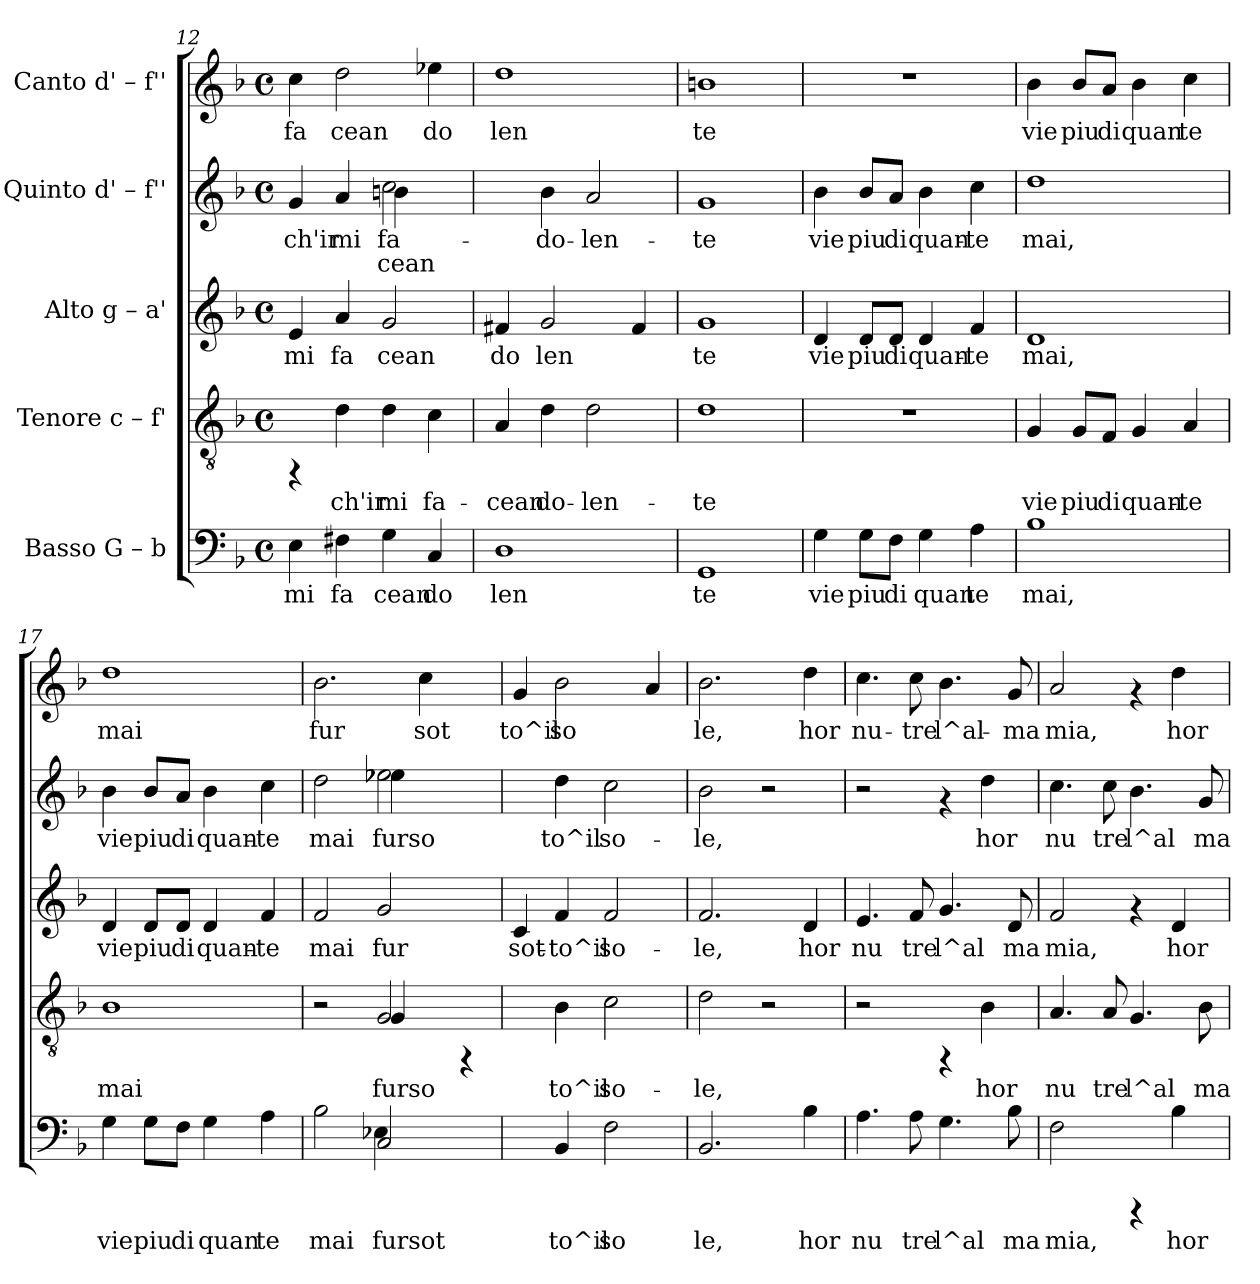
**kern	**text	**kern	**text	**kern	**text	**kern	**text	**text	**kern	**text
*part5	*part5	*part4	*part4	*part3	*part3	*part2	*part2	*part2	*part1	*part1
*staff5	*staff5	*staff4	*staff4	*staff3	*staff3	*staff2	*staff2	*staff2	*staff1	*staff1
*I"Basso  G – b	*	*I"Tenore  c – f'	*	*I"Alto  g – a'	*	*I"Quinto  d' – f''	*	*	*I"Canto  d' – f''	*
*clefF4	*	*clefGv2	*	*clefG2	*	*clefG2	*	*	*clefG2	*
*k[b-]	*	*k[b-]	*	*k[b-]	*	*k[b-]	*	*	*k[b-]	*
*F:	*	*F:	*	*F:	*	*F:	*	*	*F:	*
*M4/4	*	*M4/4	*	*M4/4	*	*M4/4	*	*	*M4/4	*
*met(c)	*	*met(c)	*	*met(c)	*	*met(c)	*	*	*met(c)	*
=12	=12	=12	=12	=12	=12	=12	=12	=12	=12	=12
!	!LO:LY:b:cj	!	!	!	!LO:LY:b:rj	!	!LO:LY:b:rj	!LO:LY:b:rj	!	!LO:LY:b:rj
*	*	*	*	*	*	*^	*	*	*	*
4E\	mi	4rFF	.	4e/	mi	4g/	2ryy	ch'ir	-	4cc\	fa
!	!LO:LY:b:cj	!	!LO:LY:b:rj	!	!LO:LY:b:rj	!	!	!LO:LY:b:rj	!LO:LY:b:rj	!	!LO:LY:b:rj
4F#X\	fa	4d\	ch'ir	4a/	fa	4a/	.	-mi	-	2dd\	cean
!	!LO:LY:b:cj	!	!LO:LY:b:rj	!	!LO:LY:b:rj	!	!	!LO:LY:b:rj	!LO:LY:b:rj	!	!
4G\	cean	4d\	mi	2g/	cean	2cc\	4bn\	-fa-	-cean	.	.
!	!LO:LY:b:cj	!	!LO:LY:b:rj	!	!	!	!	!	!	!	!LO:LY:b:rj
4C/	do	4c\	fa-	.	.	.	4ryy	.	.	4ee-X\	do
=13	=13	=13	=13	=13	=13	=13	=13	=13	=13	=13	=13
!	!LO:LY:b:cj	!	!LO:LY:b:rj	!	!LO:LY:b:rj	!	!	!	!	!	!LO:LY:b:rj
*	*	*	*	*	*	*v	*v	*	*	*	*
1D	len	4A/	-cean	4f#X/	do	4ryy	.	.	1dd	len
!	!	!	!LO:LY:b:rj	!	!LO:LY:b:rj	!	!LO:LY:b:rj	!	!	!
.	.	4d\	do-	2g/	len	4b-\	do-	.	.	.
!	!	!	!LO:LY:b:rj	!	!	!	!LO:LY:b:rj	!	!	!
.	.	2d\	-len-	.	.	2a/	-len-	.	.	.
!	!	!	!	!	!LO:LY:b:rj	!	!	!	!	!
.	.	.	.	4f#/	.	.	.	.	.	.
!!LO:PB:g=z
=14	=14	=14	=14	=14	=14	=14	=14	=14	=14	=14
!	!LO:LY:b:cj	!	!LO:LY:b:rj	!	!LO:LY:b:rj	!	!LO:LY:b:rj	!	!	!LO:LY:b:rj
1GG	te	1d	-te	1g	te	1g	-te	.	1bn	te
=15	=15	=15	=15	=15	=15	=15	=15	=15	=15	=15
!	!LO:LY:b:cj	!	!	!	!LO:LY:b:rj	!	!LO:LY:b:rj	!	!	!
4G\	vie	1r	.	4d/	vie	4b-\	vie	.	1r	.
!	!LO:LY:b:cj	!	!	!	!LO:LY:b:rj	!	!LO:LY:b:rj	!	!	!
8G\L	piu	.	.	8d/L	piu	8b-/L	piu	.	.	.
!	!LO:LY:b:cj	!	!	!	!LO:LY:b:rj	!	!LO:LY:b:rj	!	!	!
8F\J	di	.	.	8d/J	di	8a/J	di	.	.	.
!	!LO:LY:b:cj	!	!	!	!LO:LY:b:rj	!	!LO:LY:b:rj	!	!	!
4G\	quan	.	.	4d/	quan-	4b-\	quan-	.	.	.
!	!LO:LY:b:cj	!	!	!	!LO:LY:b:rj	!	!LO:LY:b:rj	!	!	!
4A\	te	.	.	4f/	-te	4cc\	-te	.	.	.
=16	=16	=16	=16	=16	=16	=16	=16	=16	=16	=16
!	!LO:LY:b:cj	!	!LO:LY:b:rj	!	!LO:LY:b:rj	!	!LO:LY:b:rj	!	!	!LO:LY:b:rj
1B-	mai,	4G/	vie	1d	mai,	1dd	mai,	.	4b-\	vie
!	!	!	!LO:LY:b:rj	!	!	!	!	!	!	!LO:LY:b:rj
.	.	8G/L	piu	.	.	.	.	.	8b-/L	piu
!	!	!	!LO:LY:b:rj	!	!	!	!	!	!	!LO:LY:b:rj
.	.	8F/J	di	.	.	.	.	.	8a/J	di
!	!	!	!LO:LY:b:rj	!	!	!	!	!	!	!LO:LY:b:rj
.	.	4G/	quan-	.	.	.	.	.	4b-\	quan
!	!	!	!LO:LY:b:rj	!	!	!	!	!	!	!LO:LY:b:rj
.	.	4A/	-te	.	.	.	.	.	4cc\	te
=17	=17	=17	=17	=17	=17	=17	=17	=17	=17	=17
!	!LO:LY:b:cj	!	!LO:LY:b:rj	!	!LO:LY:b:rj	!	!LO:LY:b:rj	!	!	!LO:LY:b:rj
4G\	vie	1B-	mai	4d/	vie	4b-\	vie	.	1dd	mai
!	!LO:LY:b:cj	!	!	!	!LO:LY:b:rj	!	!LO:LY:b:rj	!	!	!
8G\L	piu	.	.	8d/L	piu	8b-/L	piu	.	.	.
!	!LO:LY:b:cj	!	!	!	!LO:LY:b:rj	!	!LO:LY:b:rj	!	!	!
8F\J	di	.	.	8d/J	di	8a/J	di	.	.	.
!	!LO:LY:b:cj	!	!	!	!LO:LY:b:rj	!	!LO:LY:b:rj	!	!	!
4G\	quan	.	.	4d/	quan-	4b-\	quan-	.	.	.
!	!LO:LY:b:cj	!	!	!	!LO:LY:b:rj	!	!LO:LY:b:rj	!	!	!
4A\	te	.	.	4f/	-te	4cc\	-te	.	.	.
=18	=18	=18	=18	=18	=18	=18	=18	=18	=18	=18
!	!LO:LY:b:cj	!	!	!	!LO:LY:b:rj	!	!LO:LY:b:rj	!	!	!LO:LY:b:rj
*^	*	*^	*	*	*	*^	*	*	*	*
2B-\	2ryy	mai	2r	2ryy	.	2f/	mai	2dd\	2ryy	mai	.	2.b-\	fur
!	!	!LO:LY:b:cj	!	!	!LO:LY:b:rj	!	!LO:LY:b:rj	!	!	!LO:LY:b:rj	!	!	!
2C/	4E-X\	fursot	2G/	4G/	furso	2g/	fur	2ee-\	4ee-X\	furso	.	.	.
!	!	!	!	!	!	!	!	!	!	!	!	!	!LO:LY:b:rj
.	4ryy	.	.	2ryy	.	.	.	.	4ryy	.	.	4cc\	sot
4ryy	4ryy	.	4rFF	.	.	4ryy	.	4ryy	4ryy	.	.	4ryy	.
*	*	*	*v	*v	*	*	*	*	*	*	*	*	*
=19	=19	=19	=19	=19	=19	=19	=19	=19	=19	=19	=19	=19
!	!	!	!	!	!	!LO:LY:b:rj	!	!	!	!	!	!LO:LY:b:rj
*v	*v	*	*	*	*	*	*v	*v	*	*	*	*
4ryy	.	4ryy	.	4c/	sot-	4ryy	.	.	4g/	to^il
!	!LO:LY:b:cj	!	!LO:LY:b:rj	!	!LO:LY:b:rj	!	!LO:LY:b:rj	!	!	!LO:LY:b:rj
4BB-/	to^il	4B-\	to^il	4f/	-to^il	4dd\	to^il	.	2b-\	so
!	!LO:LY:b:cj	!	!LO:LY:b:rj	!	!LO:LY:b:rj	!	!LO:LY:b:rj	!	!	!
2F\	so	2c\	so-	2f/	so-	2cc\	so-	.	.	.
!	!	!	!	!	!	!	!	!	!	!LO:LY:b:rj
.	.	.	.	.	.	.	.	.	4a/	.
!!LO:PB:g=z
=20	=20	=20	=20	=20	=20	=20	=20	=20	=20	=20
!	!LO:LY:b:cj	!	!LO:LY:b:rj	!	!LO:LY:b:rj	!	!LO:LY:b:rj	!	!	!LO:LY:b:rj
2.BB-/	le,	2d\	-le,	2.f/	-le,	2b-\	-le,	.	2.b-\	le,
.	.	2r	.	.	.	2r	.	.	.	.
!	!LO:LY:b:cj	!	!	!	!LO:LY:b:rj	!	!	!	!	!LO:LY:b:rj
4B-\	hor	.	.	4d/	hor	.	.	.	4dd\	hor
=21	=21	=21	=21	=21	=21	=21	=21	=21	=21	=21
!	!LO:LY:b:cj	!	!	!	!LO:LY:b:rj	!	!	!	!	!LO:LY:b:rj
4.A\	nu	2r	.	4.e/	nu	2r	.	.	4.cc\	nu-
!	!LO:LY:b:cj	!	!	!	!LO:LY:b:rj	!	!	!	!	!LO:LY:b:rj
8A\	tre	.	.	8f/	tre	.	.	.	8cc\	-tre
!	!LO:LY:b:cj	!	!	!	!LO:LY:b:rj	!	!	!	!	!LO:LY:b:rj
4.G\	l^al	4rFF	.	4.g/	l^al	4rf	.	.	4.b-\	l^al-
!	!	!	!LO:LY:b:rj	!	!	!	!LO:LY:b:rj	!	!	!
.	.	4B-\	hor	.	.	4dd\	hor	.	.	.
!	!LO:LY:b:cj	!	!	!	!LO:LY:b:rj	!	!	!	!	!LO:LY:b:rj
8B-\	ma	.	.	8d/	ma	.	.	.	8g/	-ma
=22	=22	=22	=22	=22	=22	=22	=22	=22	=22	=22
!	!LO:LY:b:cj	!	!LO:LY:b:rj	!	!LO:LY:b:rj	!	!LO:LY:b:rj	!	!	!LO:LY:b:rj
2F\	mia,	4.A/	nu	2f/	mia,	4.cc\	nu	.	2a/	mia,
!	!	!	!LO:LY:b:rj	!	!	!	!LO:LY:b:rj	!	!	!
.	.	8A/	tre	.	.	8cc\	tre	.	.	.
!	!	!	!LO:LY:b:rj	!	!	!	!LO:LY:b:rj	!	!	!
4rCCC	.	4.G/	l^al	4rf	.	4.b-\	l^al	.	4rf	.
!	!LO:LY:b:cj	!	!	!	!LO:LY:b:rj	!	!	!	!	!LO:LY:b:rj
4B-\	hor	.	.	4d/	hor	.	.	.	4dd\	hor
!	!	!	!LO:LY:b:rj	!	!	!	!LO:LY:b:rj	!	!	!
.	.	8B-\	ma	.	.	8g/	ma	.	.	.
=	=	=	=	=	=	=	=	=	=	=
*-	*-	*-	*-	*-	*-	*-	*-	*-	*-	*-
